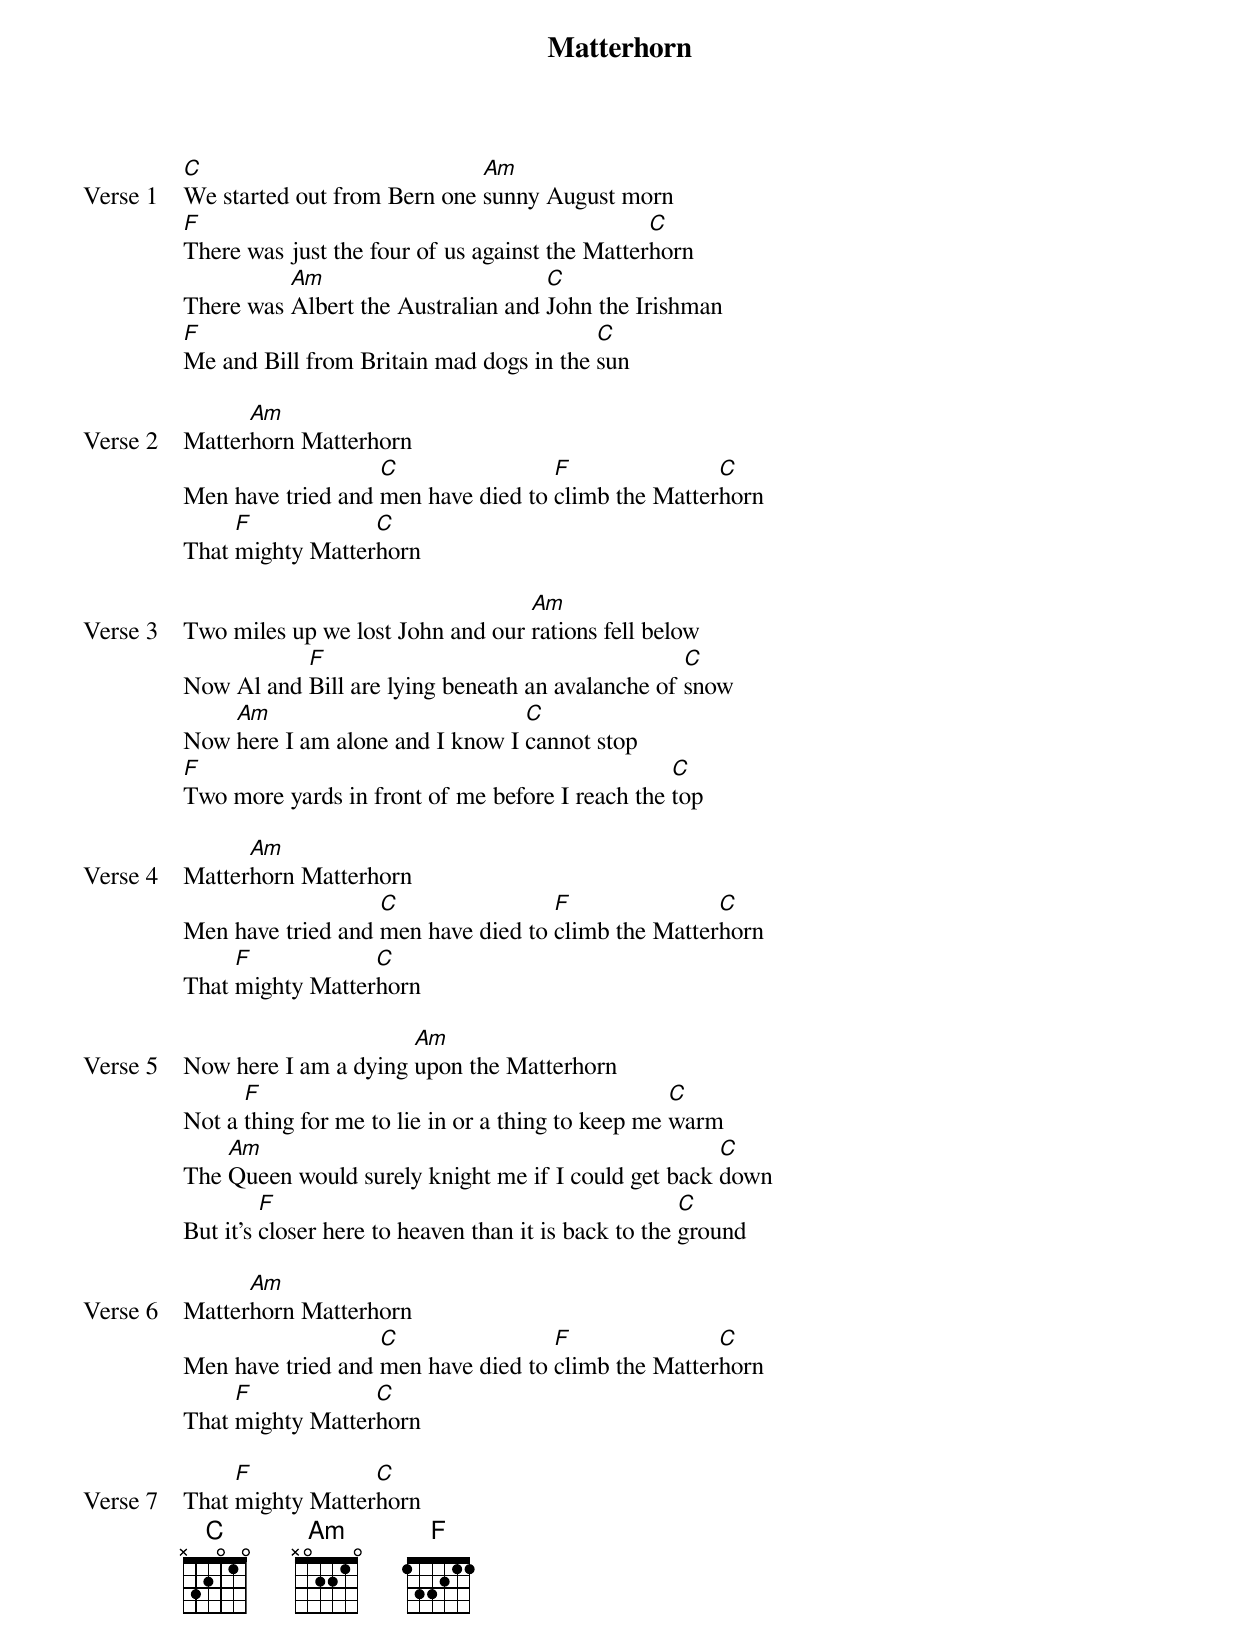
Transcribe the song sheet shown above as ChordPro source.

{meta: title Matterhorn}
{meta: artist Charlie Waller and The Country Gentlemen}
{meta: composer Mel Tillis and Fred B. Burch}
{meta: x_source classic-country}
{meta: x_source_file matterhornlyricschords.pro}
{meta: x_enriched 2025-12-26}

{start_of_verse: Verse 1}
[C]We started out from Bern one [Am]sunny August morn
[F]There was just the four of us against the Matter[C]horn
There was [Am]Albert the Australian and [C]John the Irishman
[F]Me and Bill from Britain mad dogs in the [C]sun
{end_of_verse}

{start_of_verse: Verse 2}
Matter[Am]horn Matterhorn
Men have tried and [C]men have died to [F]climb the Matter[C]horn
That [F]mighty Matter[C]horn
{end_of_verse}

{start_of_verse: Verse 3}
Two miles up we lost John and our [Am]rations fell below
Now Al and [F]Bill are lying beneath an avalanche of [C]snow
Now [Am]here I am alone and I know I [C]cannot stop
[F]Two more yards in front of me before I reach the [C]top
{end_of_verse}

{start_of_verse: Verse 4}
Matter[Am]horn Matterhorn
Men have tried and [C]men have died to [F]climb the Matter[C]horn
That [F]mighty Matter[C]horn
{end_of_verse}

{start_of_verse: Verse 5}
Now here I am a dying [Am]upon the Matterhorn
Not a [F]thing for me to lie in or a thing to keep me [C]warm
The [Am]Queen would surely knight me if I could get back [C]down
But it's [F]closer here to heaven than it is back to the [C]ground
{end_of_verse}

{start_of_verse: Verse 6}
Matter[Am]horn Matterhorn
Men have tried and [C]men have died to [F]climb the Matter[C]horn
That [F]mighty Matter[C]horn
{end_of_verse}

{start_of_verse: Verse 7}
That [F]mighty Matter[C]horn
{end_of_verse}
